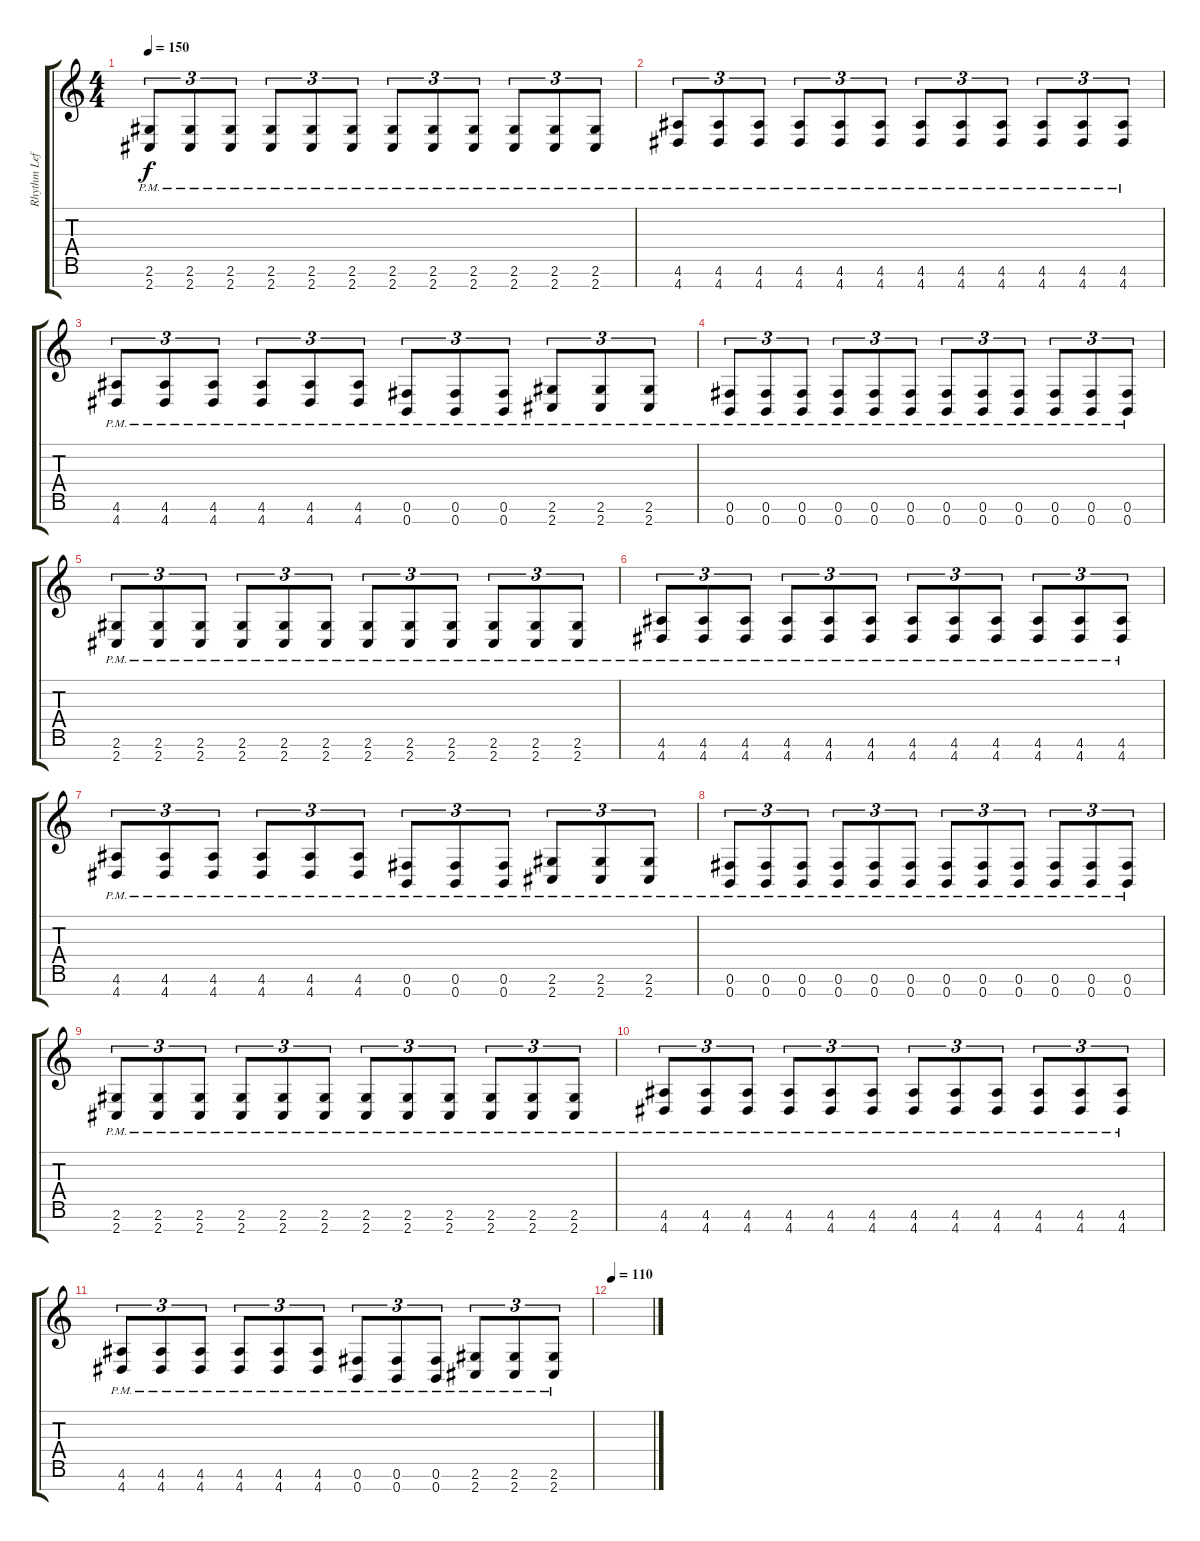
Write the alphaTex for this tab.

\track ("Rhythm Left" "Rhythm Lef") {instrument distortionguitar}
\staff {score tabs}
\tuning (Gb4 Db4 Ab3 E3 B2 Gb2 B1) {hide}
\ts (4 4)
\tempo 150
\clef g2
\ks c
(2.6{pm} 2.7{pm}).8{tu (3 2) dy f} (2.6{pm} 2.7{pm}).8{tu (3 2)} (2.6{pm} 2.7{pm}).8{tu (3 2)} (2.6{pm} 2.7{pm}).8{tu (3 2)} (2.6{pm} 2.7{pm}).8{tu (3 2)} (2.6{pm} 2.7{pm}).8{tu (3 2)} (2.6{pm} 2.7{pm}).8{tu (3 2)} (2.6{pm} 2.7{pm}).8{tu (3 2)} (2.6{pm} 2.7{pm}).8{tu (3 2)} (2.6{pm} 2.7{pm}).8{tu (3 2)} (2.6{pm} 2.7{pm}).8{tu (3 2)} (2.6{pm} 2.7{pm}).8{tu (3 2)} |
(4.6{pm} 4.7{pm}).8{tu (3 2)} (4.6{pm} 4.7{pm}).8{tu (3 2)} (4.6{pm} 4.7{pm}).8{tu (3 2)} (4.6{pm} 4.7{pm}).8{tu (3 2)} (4.6{pm} 4.7{pm}).8{tu (3 2)} (4.6{pm} 4.7{pm}).8{tu (3 2)} (4.6{pm} 4.7{pm}).8{tu (3 2)} (4.6{pm} 4.7{pm}).8{tu (3 2)} (4.6{pm} 4.7{pm}).8{tu (3 2)} (4.6{pm} 4.7{pm}).8{tu (3 2)} (4.6{pm} 4.7{pm}).8{tu (3 2)} (4.6{pm} 4.7{pm}).8{tu (3 2)} |
(4.6{pm} 4.7{pm}).8{tu (3 2)} (4.6{pm} 4.7{pm}).8{tu (3 2)} (4.6{pm} 4.7{pm}).8{tu (3 2)} (4.6{pm} 4.7{pm}).8{tu (3 2)} (4.6{pm} 4.7{pm}).8{tu (3 2)} (4.6{pm} 4.7{pm}).8{tu (3 2)} (0.6{pm} 0.7{pm}).8{tu (3 2)} (0.6{pm} 0.7{pm}).8{tu (3 2)} (0.6{pm} 0.7{pm}).8{tu (3 2)} (2.6{pm} 2.7{pm}).8{tu (3 2)} (2.6{pm} 2.7{pm}).8{tu (3 2)} (2.6{pm} 2.7{pm}).8{tu (3 2)} |
(0.6{pm} 0.7{pm}).8{tu (3 2)} (0.6{pm} 0.7{pm}).8{tu (3 2)} (0.6{pm} 0.7{pm}).8{tu (3 2)} (0.6{pm} 0.7{pm}).8{tu (3 2)} (0.6{pm} 0.7{pm}).8{tu (3 2)} (0.6{pm} 0.7{pm}).8{tu (3 2)} (0.6{pm} 0.7{pm}).8{tu (3 2)} (0.6{pm} 0.7{pm}).8{tu (3 2)} (0.6{pm} 0.7{pm}).8{tu (3 2)} (0.6{pm} 0.7{pm}).8{tu (3 2)} (0.6{pm} 0.7{pm}).8{tu (3 2)} (0.6{pm} 0.7{pm}).8{tu (3 2)} |
(2.6{pm} 2.7{pm}).8{tu (3 2)} (2.6{pm} 2.7{pm}).8{tu (3 2)} (2.6{pm} 2.7{pm}).8{tu (3 2)} (2.6{pm} 2.7{pm}).8{tu (3 2)} (2.6{pm} 2.7{pm}).8{tu (3 2)} (2.6{pm} 2.7{pm}).8{tu (3 2)} (2.6{pm} 2.7{pm}).8{tu (3 2)} (2.6{pm} 2.7{pm}).8{tu (3 2)} (2.6{pm} 2.7{pm}).8{tu (3 2)} (2.6{pm} 2.7{pm}).8{tu (3 2)} (2.6{pm} 2.7{pm}).8{tu (3 2)} (2.6{pm} 2.7{pm}).8{tu (3 2)} |
(4.6{pm} 4.7{pm}).8{tu (3 2)} (4.6{pm} 4.7{pm}).8{tu (3 2)} (4.6{pm} 4.7{pm}).8{tu (3 2)} (4.6{pm} 4.7{pm}).8{tu (3 2)} (4.6{pm} 4.7{pm}).8{tu (3 2)} (4.6{pm} 4.7{pm}).8{tu (3 2)} (4.6{pm} 4.7{pm}).8{tu (3 2)} (4.6{pm} 4.7{pm}).8{tu (3 2)} (4.6{pm} 4.7{pm}).8{tu (3 2)} (4.6{pm} 4.7{pm}).8{tu (3 2)} (4.6{pm} 4.7{pm}).8{tu (3 2)} (4.6{pm} 4.7{pm}).8{tu (3 2)} |
(4.6{pm} 4.7{pm}).8{tu (3 2)} (4.6{pm} 4.7{pm}).8{tu (3 2)} (4.6{pm} 4.7{pm}).8{tu (3 2)} (4.6{pm} 4.7{pm}).8{tu (3 2)} (4.6{pm} 4.7{pm}).8{tu (3 2)} (4.6{pm} 4.7{pm}).8{tu (3 2)} (0.6{pm} 0.7{pm}).8{tu (3 2)} (0.6{pm} 0.7{pm}).8{tu (3 2)} (0.6{pm} 0.7{pm}).8{tu (3 2)} (2.6{pm} 2.7{pm}).8{tu (3 2)} (2.6{pm} 2.7{pm}).8{tu (3 2)} (2.6{pm} 2.7{pm}).8{tu (3 2)} |
(0.6{pm} 0.7{pm}).8{tu (3 2)} (0.6{pm} 0.7{pm}).8{tu (3 2)} (0.6{pm} 0.7{pm}).8{tu (3 2)} (0.6{pm} 0.7{pm}).8{tu (3 2)} (0.6{pm} 0.7{pm}).8{tu (3 2)} (0.6{pm} 0.7{pm}).8{tu (3 2)} (0.6{pm} 0.7{pm}).8{tu (3 2)} (0.6{pm} 0.7{pm}).8{tu (3 2)} (0.6{pm} 0.7{pm}).8{tu (3 2)} (0.6{pm} 0.7{pm}).8{tu (3 2)} (0.6{pm} 0.7{pm}).8{tu (3 2)} (0.6{pm} 0.7{pm}).8{tu (3 2)} |
(2.6{pm} 2.7{pm}).8{tu (3 2)} (2.6{pm} 2.7{pm}).8{tu (3 2)} (2.6{pm} 2.7{pm}).8{tu (3 2)} (2.6{pm} 2.7{pm}).8{tu (3 2)} (2.6{pm} 2.7{pm}).8{tu (3 2)} (2.6{pm} 2.7{pm}).8{tu (3 2)} (2.6{pm} 2.7{pm}).8{tu (3 2)} (2.6{pm} 2.7{pm}).8{tu (3 2)} (2.6{pm} 2.7{pm}).8{tu (3 2)} (2.6{pm} 2.7{pm}).8{tu (3 2)} (2.6{pm} 2.7{pm}).8{tu (3 2)} (2.6{pm} 2.7{pm}).8{tu (3 2)} |
(4.6{pm} 4.7{pm}).8{tu (3 2)} (4.6{pm} 4.7{pm}).8{tu (3 2)} (4.6{pm} 4.7{pm}).8{tu (3 2)} (4.6{pm} 4.7{pm}).8{tu (3 2)} (4.6{pm} 4.7{pm}).8{tu (3 2)} (4.6{pm} 4.7{pm}).8{tu (3 2)} (4.6{pm} 4.7{pm}).8{tu (3 2)} (4.6{pm} 4.7{pm}).8{tu (3 2)} (4.6{pm} 4.7{pm}).8{tu (3 2)} (4.6{pm} 4.7{pm}).8{tu (3 2)} (4.6{pm} 4.7{pm}).8{tu (3 2)} (4.6{pm} 4.7{pm}).8{tu (3 2)} |
(4.6{pm} 4.7{pm}).8{tu (3 2)} (4.6{pm} 4.7{pm}).8{tu (3 2)} (4.6{pm} 4.7{pm}).8{tu (3 2)} (4.6{pm} 4.7{pm}).8{tu (3 2)} (4.6{pm} 4.7{pm}).8{tu (3 2)} (4.6{pm} 4.7{pm}).8{tu (3 2)} (0.6{pm} 0.7{pm}).8{tu (3 2)} (0.6{pm} 0.7{pm}).8{tu (3 2)} (0.6{pm} 0.7{pm}).8{tu (3 2)} (2.6{pm} 2.7{pm}).8{tu (3 2)} (2.6{pm} 2.7{pm}).8{tu (3 2)} (2.6{pm} 2.7{pm}).8{tu (3 2)} |
\tempo 110
